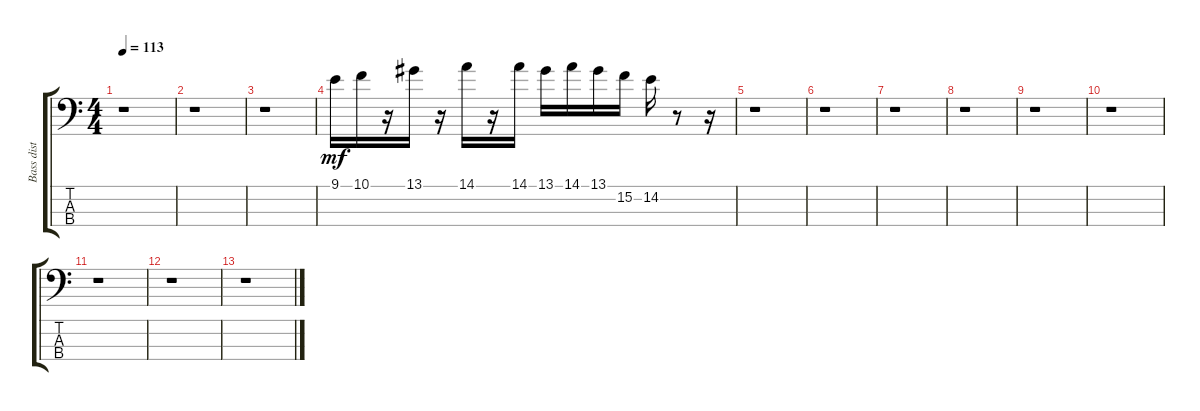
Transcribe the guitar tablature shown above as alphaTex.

\track ("Bass dist" "Bass dist") {instrument overdrivenguitar}
\staff {score tabs}
\tuning (G2 D2 A1 E1) {hide}
\ts (4 4)
\tempo 113
\clef f4
\ks c
r.1{dy f} |
r.1 |
r.1 |
9.1.16{dy mf} 10.1.16 r.16 13.1.16 r.16 14.1.16 r.16 14.1.16 13.1.16 14.1.16 13.1.16 15.2.16 14.2.16 r.8 r.16 |
r.1 |
r.1 |
r.1 |
r.1 |
r.1 |
r.1 |
r.1 |
r.1 |
r.1
